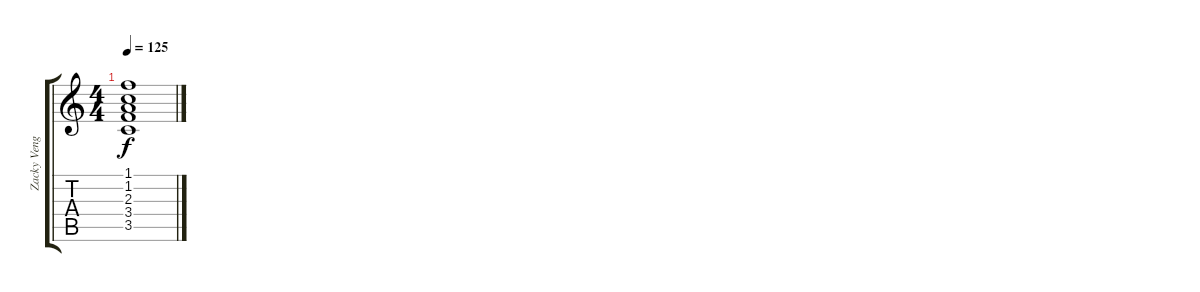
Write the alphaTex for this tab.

\track ("Zacky Vengeance" "Zacky Veng") {instrument distortionguitar}
\staff {score tabs}
\tuning (E4 B3 G3 D3 A2 D2) {hide}
\ts (4 4)
\tempo 125
\clef g2
\ks c
(1.1{t} 1.2{t} 2.3{t} 3.4{t} 3.5{t}).1{dy f}
